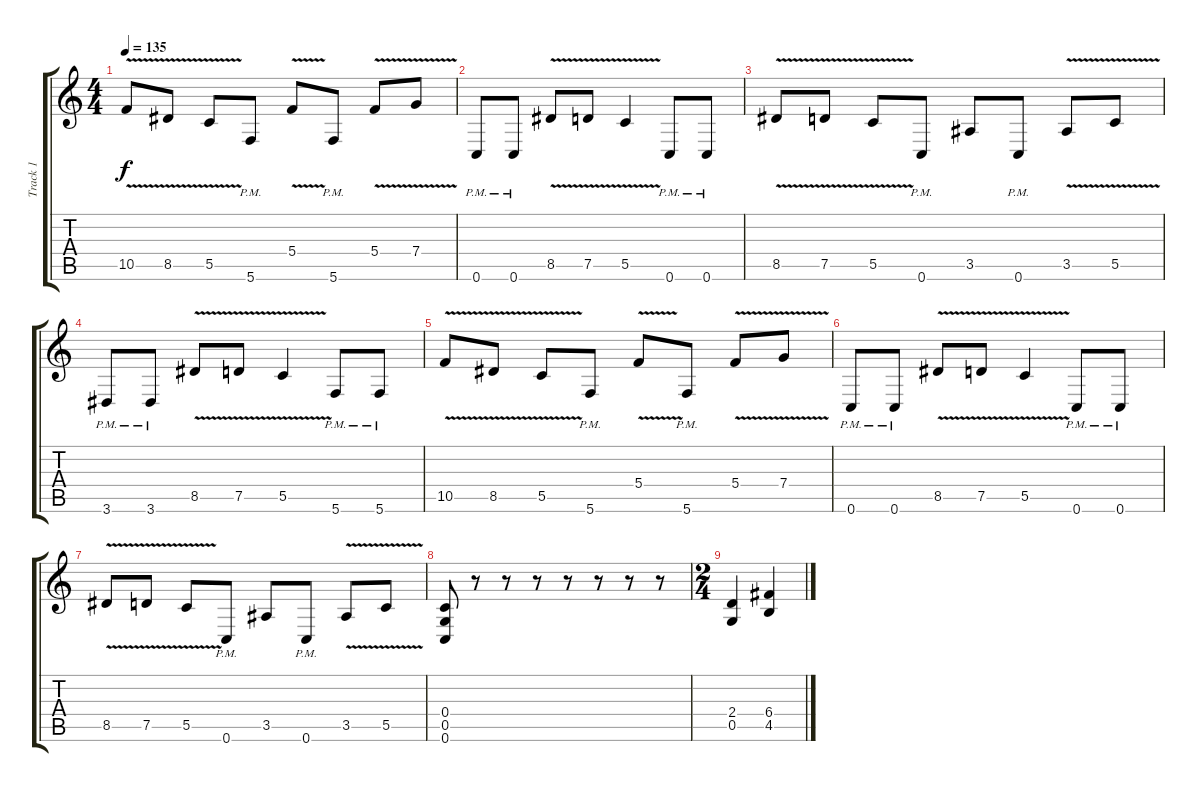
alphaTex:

\track ("Track 1" "Track 1") {instrument distortionguitar}
\staff {score tabs}
\tuning (D4 A3 F3 C3 G2 C2) {hide}
\ts (4 4)
\tempo 135
\clef g2
\ks c
10.5{v}.8{dy f} 8.5{v}.8 5.5{v}.8 5.6{pm}.8 5.4{v}.8 5.6{pm}.8 5.4{v}.8 7.4{v}.8 |
0.6{pm}.8 0.6{pm}.8 8.5{v}.8 7.5{v}.8 5.5{v}.4 0.6{pm}.8 0.6{pm}.8 |
8.5{v}.8 7.5{v}.8 5.5{v}.8 0.6{pm}.8 3.5.8 0.6{pm}.8 3.5{v}.8 5.5{v}.8 |
3.6{pm}.8 3.6{pm}.8 8.5{v}.8 7.5{v}.8 5.5{v}.4 5.6{pm}.8 5.6{pm}.8 |
10.5{v}.8 8.5{v}.8 5.5{v}.8 5.6{pm}.8 5.4{v}.8 5.6{pm}.8 5.4{v}.8 7.4{v}.8 |
0.6{pm}.8 0.6{pm}.8 8.5{v}.8 7.5{v}.8 5.5{v}.4 0.6{pm}.8 0.6{pm}.8 |
8.5{v}.8 7.5{v}.8 5.5{v}.8 0.6{pm}.8 3.5.8 0.6{pm}.8 3.5{v}.8 5.5{v}.8 |
(0.4 0.5 0.6).8 r.8 r.8 r.8 r.8 r.8 r.8 r.8 |
\ts (2 4)
(2.4 0.5).4 (6.4 4.5).4
